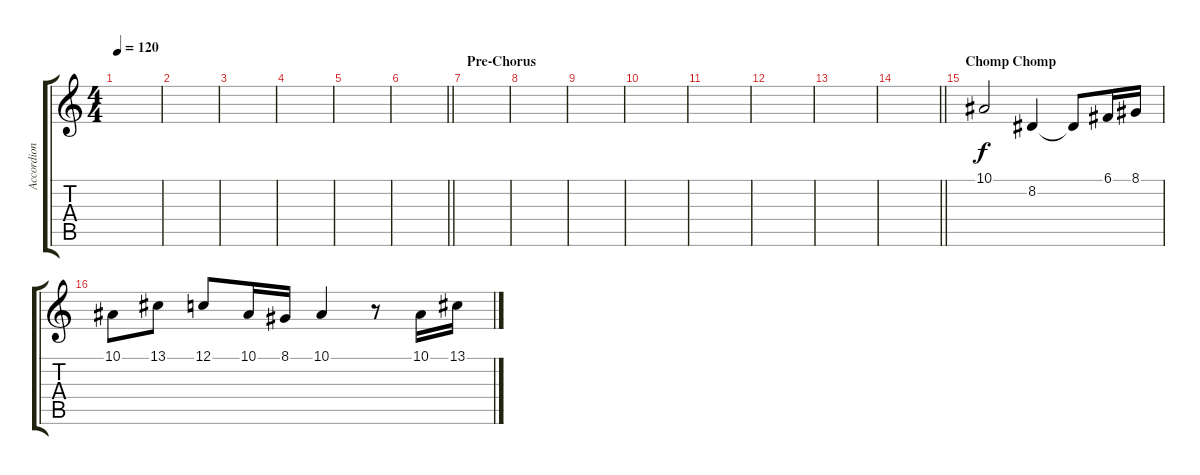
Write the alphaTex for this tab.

\track ("Accordion" "Accordion") {instrument accordion}
\staff {score tabs}
\tuning (C4 G3 Eb3 Bb2 F2 C2) {hide}
\ts (4 4)
\tempo 120
\clef g2
\ks c
|
|
|
|
|
\barLineRight lightlight
|
\section ("" "Pre-Chorus")
|
|
|
|
|
|
|
\barLineRight lightlight
|
\section ("" "Chomp Chomp")
10.1.2 8.2.4 8.2{t}.8 6.1.16 8.1.16 |
10.1.8 13.1.8 12.1.8 10.1.16 8.1.16 10.1.4 r.8 10.1.16 13.1.16
